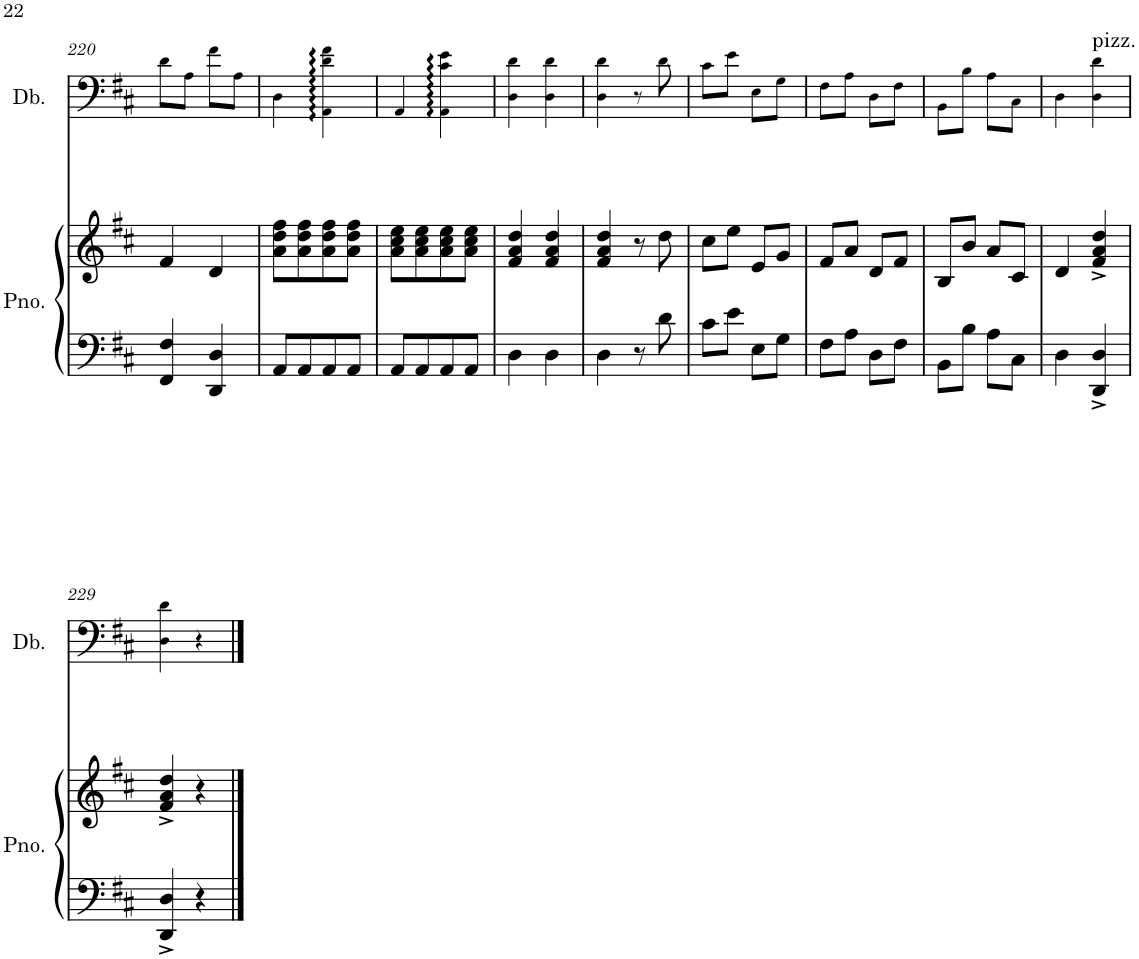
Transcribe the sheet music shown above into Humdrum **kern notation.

**kern	**kern	**kern
*part2	*part2	*part1
*staff3	*staff2	*staff1
*I"Piano	*	*I"Double Bass
*I'Pno.	*	*I'Db.
!!LO:PB:g=z
*clefF4	*clefG2	*clefF4
*	*	*Trd7c12
*k[f#c#]	*k[f#c#]	*k[f#c#]
*M2/4	*M2/4	*M2/4
=220	=220	=220
4FF#/ 4F#/	4f#/	8d!\L
.	.	8A!\J
4DD/ 4D/	4d/	8f#!\L
.	.	8A!\J
=221	=221	=221
8AA/L	8a\ 8dd\ 8ff#\L	4D!\
8AA/	8a\ 8dd\ 8ff#\	.
8AA/	8a\ 8dd\ 8ff#\	4AA!\:: 4d!\:: 4f#!\::
8AA/J	8a\ 8dd\ 8ff#\J	.
=222	=222	=222
8AA/L	8a\ 8cc#\ 8ee\L	4AA!/
8AA/	8a\ 8cc#\ 8ee\	.
8AA/	8a\ 8cc#\ 8ee\	4AA!\:: 4c#!\:: 4e!\::
8AA/J	8a\ 8cc#\ 8ee\J	.
=223	=223	=223
4D\	4f#/ 4a/ 4dd/	4D!\ 4d!\
4D\	4f#/ 4a/ 4dd/	4D!\ 4d!\
=224	=224	=224
4D\	4f#/ 4a/ 4dd/	4D!\ 4d!\
8r	8r	8r
8d\	8dd\	8d!\
=225	=225	=225
8c#\L	8cc#\L	8c#!\L
8e\J	8ee\J	8e!\J
8E\L	8e/L	8E!\L
8G\J	8g/J	8G!\J
=226	=226	=226
8F#\L	8f#/L	8F#!\L
8A\J	8a/J	8A!\J
8D\L	8d/L	8D!\L
8F#\J	8f#/J	8F#!\J
=227	=227	=227
8BB\L	8B/L	8BB!\L
8B\J	8b/J	8B!\J
8A\L	8a/L	8A!\L
8C#\J	8c#/J	8C#!\J
=228	=228	=228
4D\	4d/	4D!\
!	!	!LO:TX:a:t=pizz.
4DD/^ 4D/^	4f#/^ 4a/^ 4dd/^	4D!\ 4d!\
!!LO:LB:g=z
=229	=229	=229
4DD/^ 4D/^	4f#/^ 4a/^ 4dd/^	4D!\ 4d!\
4r	4r	4r
==	==	==
*-	*-	*-
